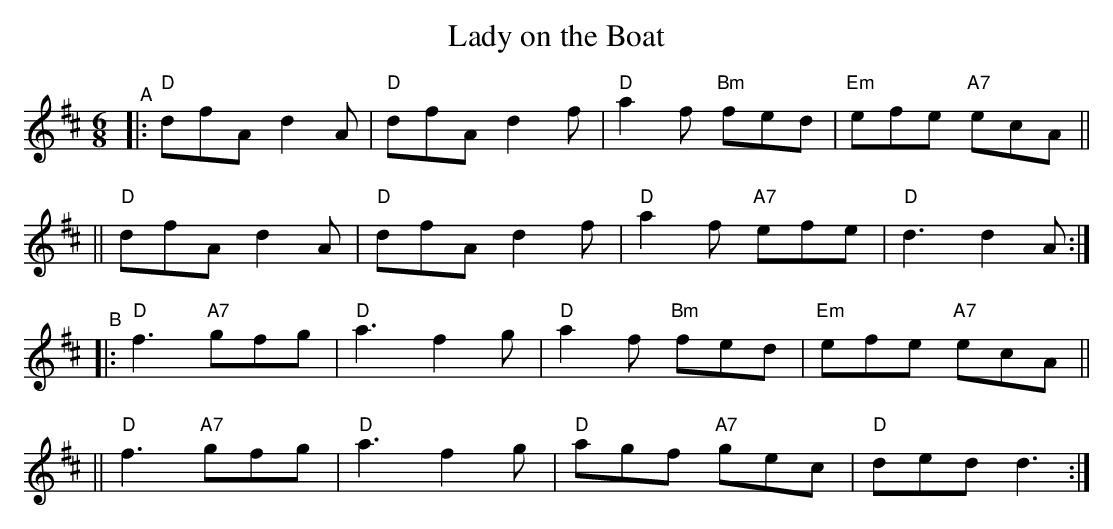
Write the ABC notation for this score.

X:1
T: Lady on the Boat
M: 6/8
K: D
"^A"\
|: "D"dfA d2A | "D"dfA d2f | "D"a2f "Bm"fed | "Em"efe "A7"ecA ||
|| "D"dfA d2A | "D"dfA d2f | "D"a2f "A7"efe |  "D"d3      d2A :|
"^B"\
|: "D"f3 "A7"gfg | "D"a3 f2g | "D"a2f "Bm"fed |"Em"efe "A7"ecA ||
|| "D"f3 "A7"gfg | "D"a3 f2g | "D"agf "A7"gec | "D"ded     d3 :|
